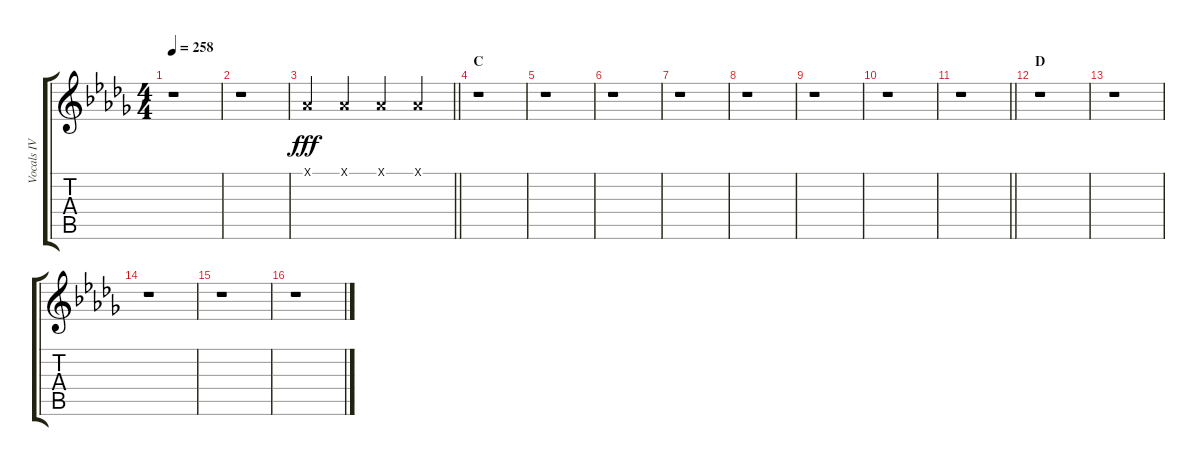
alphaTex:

\track ("Vocals IV" "Vocals IV") {instrument voiceoohs}
\staff {score tabs}
\tuning (E4 B3 G3 D3 A2 E2) {hide}
\ts (4 4)
\tempo 258
\clef g2
\ks db
r.1{dy fff} |
r.1 |
\barLineRight lightlight
4.1{x}.4 4.1{x}.4 4.1{x}.4 4.1{x}.4 |
\section ("" "C")
r.1 |
r.1 |
r.1 |
r.1 |
r.1 |
r.1 |
r.1 |
\barLineRight lightlight
r.1 |
\section ("" "D")
r.1 |
r.1 |
r.1 |
r.1 |
r.1
